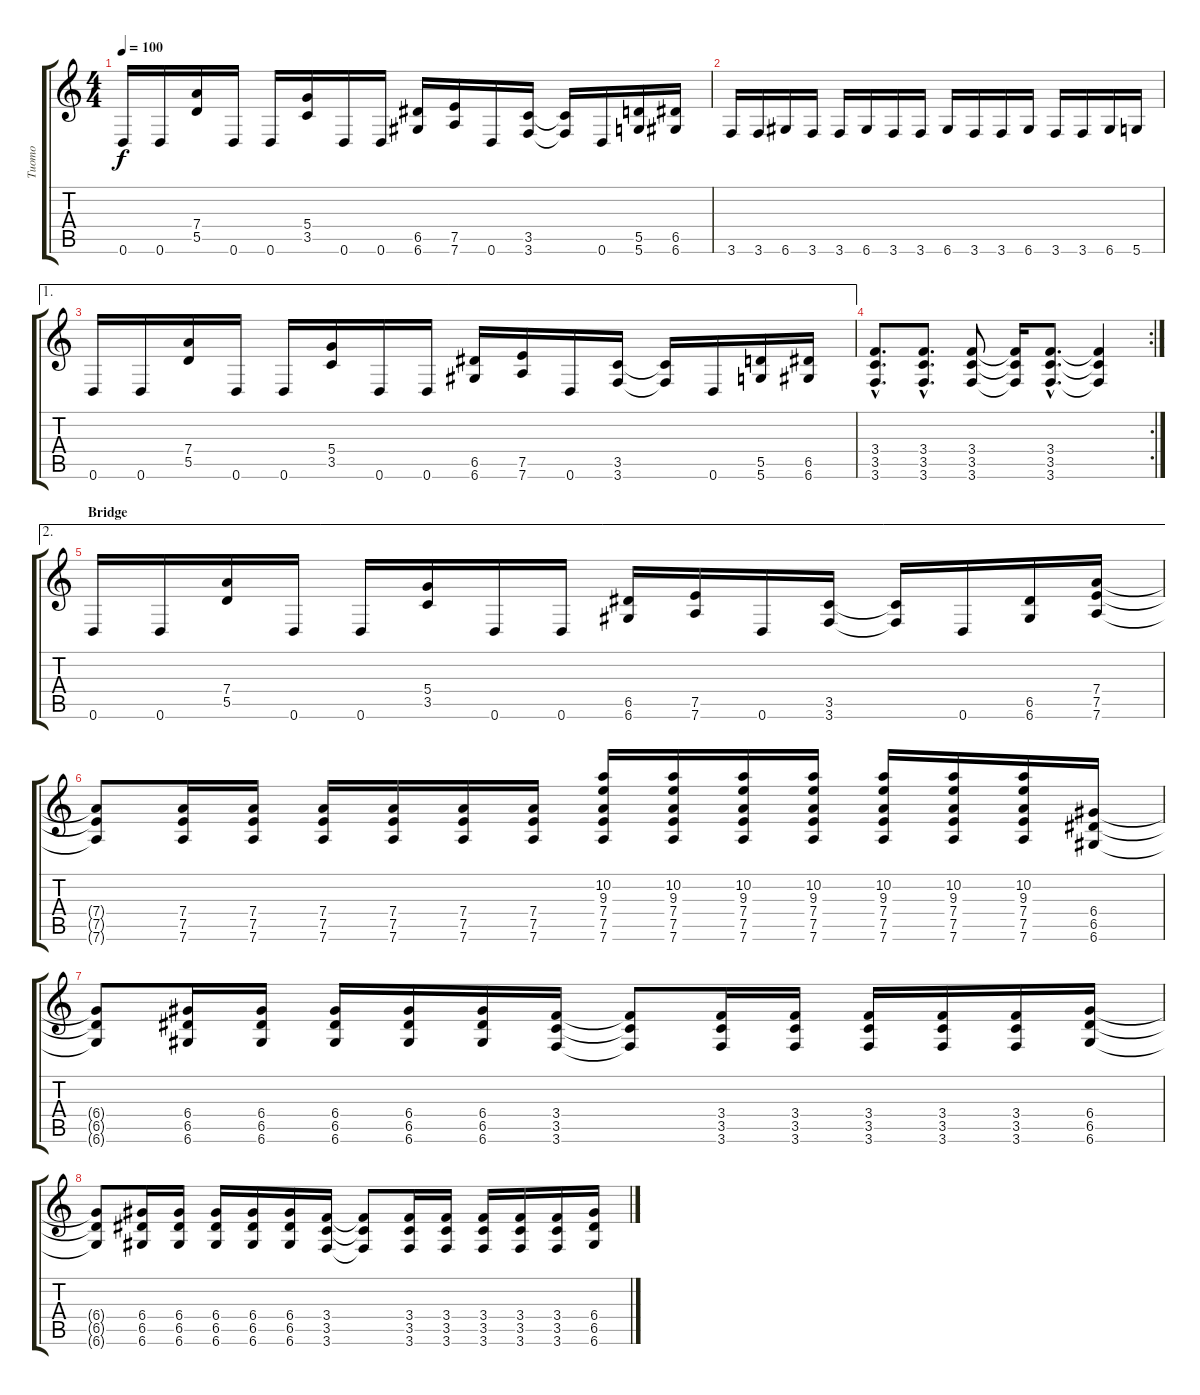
\track ("Tuomo" "Tuomo") {instrument distortionguitar}
\staff {score tabs}
\tuning (E4 B3 G3 D3 A2 D2) {hide}
\ts (4 4)
\tempo 100
\clef g2
\ks c
0.6.16{dy f} 0.6.16 (7.4 5.5).16 0.6.16 0.6.16 (5.4 3.5).16 0.6.16 0.6.16 (6.5 6.6).16 (7.5 7.6).16 0.6.16 (3.5 3.6).16 (3.5{t} 3.6{t}).16 0.6.16 (5.5 5.6).16 (6.5 6.6).16 |
3.6.16 3.6.16 6.6.16 3.6.16 3.6.16 6.6.16 3.6.16 3.6.16 6.6.16 3.6.16 3.6.16 6.6.16 3.6.16 3.6.16 6.6.16 5.6.16 |
\ae 1
0.6.16 0.6.16 (7.4 5.5).16 0.6.16 0.6.16 (5.4 3.5).16 0.6.16 0.6.16 (6.5 6.6).16 (7.5 7.6).16 0.6.16 (3.5 3.6).16 (3.5{t} 3.6{t}).16 0.6.16 (5.5 5.6).16 (6.5 6.6).16 |
\rc 2
(3.4{hac} 3.5{hac} 3.6{hac}).8{d} (3.4{hac} 3.5{hac} 3.6{hac}).8{d} (3.4 3.5 3.6).8 (3.4{t} 3.5{t} 3.6{t}).16 (3.4{hac} 3.5{hac} 3.6{hac}).8{d} (3.4{t} 3.5{t} 3.6{t}).4 |
\ae 2
\section ("" "Bridge")
0.6.16 0.6.16 (7.4 5.5).16 0.6.16 0.6.16 (5.4 3.5).16 0.6.16 0.6.16 (6.5 6.6).16 (7.5 7.6).16 0.6.16 (3.5 3.6).16 (3.5{t} 3.6{t}).16 0.6.16 (6.5 6.6).16 (7.4 7.5 7.6).16 |
(7.4{t} 7.5{t} 7.6{t}).8 (7.4 7.5 7.6).16 (7.4 7.5 7.6).16 (7.4 7.5 7.6).16 (7.4 7.5 7.6).16 (7.4 7.5 7.6).16 (7.4 7.5 7.6).16 (10.2 9.3 7.4 7.5 7.6).16 (10.2 9.3 7.4 7.5 7.6).16 (10.2 9.3 7.4 7.5 7.6).16 (10.2 9.3 7.4 7.5 7.6).16 (10.2 9.3 7.4 7.5 7.6).16 (10.2 9.3 7.4 7.5 7.6).16 (10.2 9.3 7.4 7.5 7.6).16 (6.4 6.5 6.6).16 |
(6.4{t} 6.5{t} 6.6{t}).8 (6.4 6.5 6.6).16 (6.4 6.5 6.6).16 (6.4 6.5 6.6).16 (6.4 6.5 6.6).16 (6.4 6.5 6.6).16 (3.4 3.5 3.6).16 (3.4{t} 3.5{t} 3.6{t}).8 (3.4 3.5 3.6).16 (3.4 3.5 3.6).16 (3.4 3.5 3.6).16 (3.4 3.5 3.6).16 (3.4 3.5 3.6).16 (6.4 6.5 6.6).16 |
(6.4{t} 6.5{t} 6.6{t}).8 (6.4 6.5 6.6).16 (6.4 6.5 6.6).16 (6.4 6.5 6.6).16 (6.4 6.5 6.6).16 (6.4 6.5 6.6).16 (3.4 3.5 3.6).16 (3.4{t} 3.5{t} 3.6{t}).8 (3.4 3.5 3.6).16 (3.4 3.5 3.6).16 (3.4 3.5 3.6).16 (3.4 3.5 3.6).16 (3.4 3.5 3.6).16 (6.4 6.5 6.6).16
